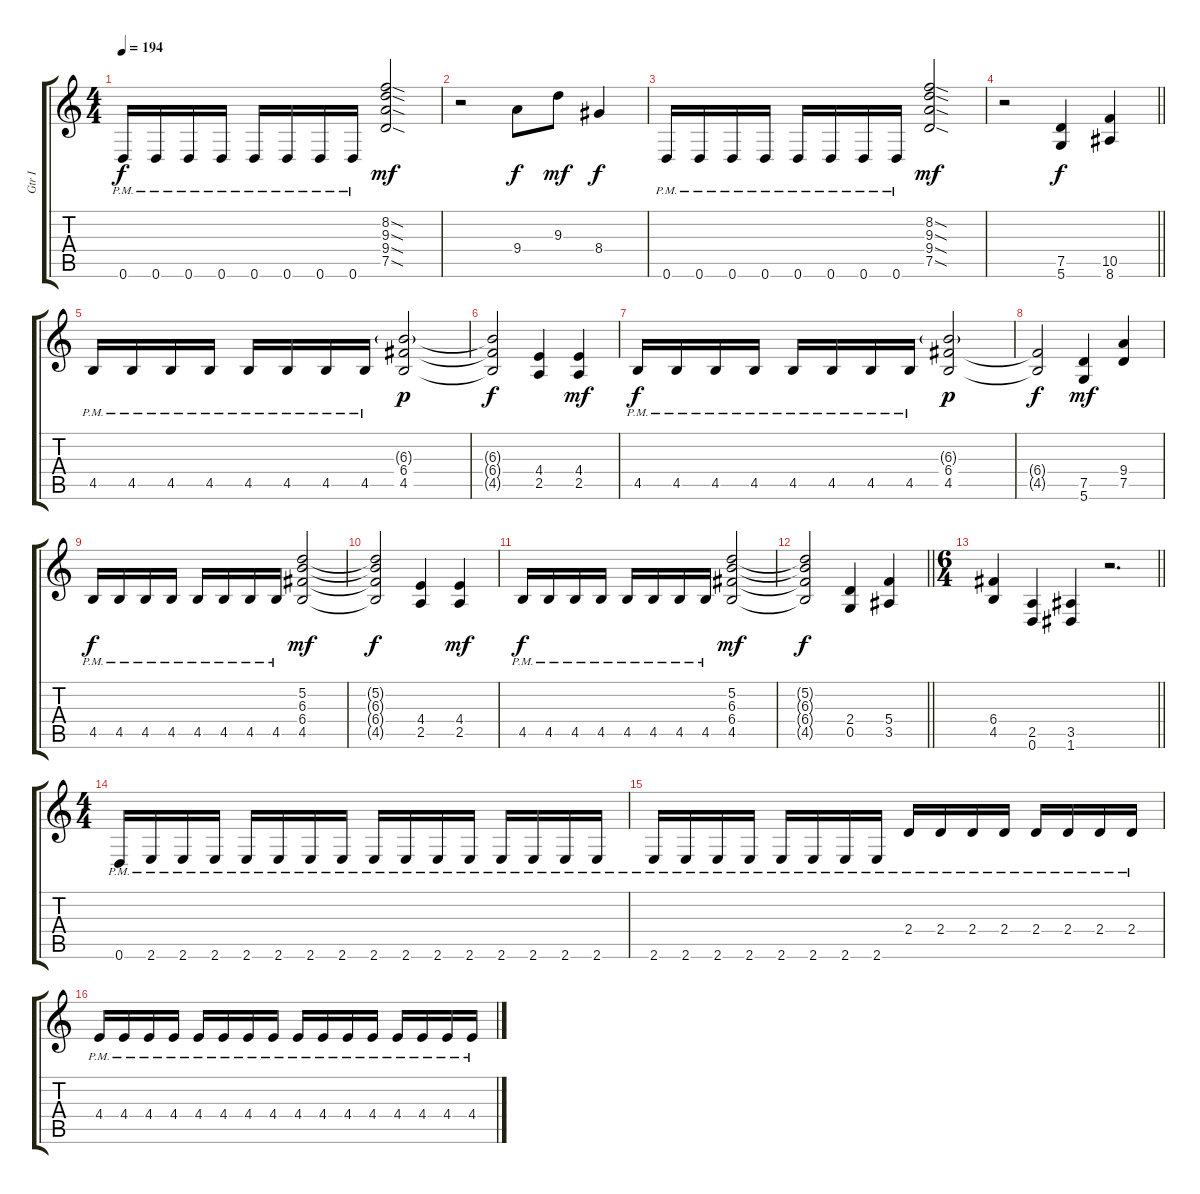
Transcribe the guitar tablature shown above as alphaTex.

\track ("Gtr I" "Gtr I") {instrument distortionguitar}
\staff {score tabs}
\tuning (D4 A3 F3 C3 G2 D2) {hide}
\ts (4 4)
\tempo 194
\clef g2
\ks c
0.6{pm}.16{dy f volume 13} 0.6{pm}.16 0.6{pm}.16 0.6{pm}.16 0.6{pm}.16 0.6{pm}.16 0.6{pm}.16 0.6{pm}.16 (8.2{sod} 9.3{sod} 9.4{sod} 7.5{sod}).2{dy mf} |
r.2 9.4.8{dy f} 9.3.8{dy mf} 8.4.4{dy f} |
0.6{pm}.16{volume 13} 0.6{pm}.16 0.6{pm}.16 0.6{pm}.16 0.6{pm}.16 0.6{pm}.16 0.6{pm}.16 0.6{pm}.16 (8.2{sod} 9.3{sod} 9.4{sod} 7.5{sod}).2{dy mf} |
\barLineRight lightlight
r.2 (7.5 5.6).4{dy f} (10.5 8.6).4 |
4.5{pm}.16{volume 14} 4.5{pm}.16 4.5{pm}.16 4.5{pm}.16 4.5{pm}.16 4.5{pm}.16 4.5{pm}.16 4.5{pm}.16 (6.3{g} 6.4 4.5).2{dy p} |
(6.3{t} 6.4{t} 4.5{t}).2{dy f} (4.4 2.5).4 (4.4 2.5).4{dy mf} |
4.5{pm}.16{dy f volume 14} 4.5{pm}.16 4.5{pm}.16 4.5{pm}.16 4.5{pm}.16 4.5{pm}.16 4.5{pm}.16 4.5{pm}.16 (6.3{g} 6.4 4.5).2{dy p} |
(6.4{t} 4.5{t}).2{dy f} (7.5 5.6).4{dy mf} (9.4 7.5).4 |
4.5{pm}.16{dy f} 4.5{pm}.16 4.5{pm}.16 4.5{pm}.16 4.5{pm}.16 4.5{pm}.16 4.5{pm}.16 4.5{pm}.16 (5.2 6.3 6.4 4.5).2{dy mf} |
(5.2{t} 6.3{t} 6.4{t} 4.5{t}).2{dy f} (4.4 2.5).4 (4.4 2.5).4{dy mf} |
4.5{pm}.16{dy f} 4.5{pm}.16 4.5{pm}.16 4.5{pm}.16 4.5{pm}.16 4.5{pm}.16 4.5{pm}.16 4.5{pm}.16 (5.2 6.3 6.4 4.5).2{dy mf} |
\barLineRight lightlight
(5.2{t} 6.3{t} 6.4{t} 4.5{t}).2{dy f} (2.4 0.5).4 (5.4 3.5).4 |
\ts (6 4)
\barLineRight lightlight
(6.4 4.5).4 (2.5 0.6).4 (3.5 1.6).4 r.2{d} |
\ts (4 4)
0.6{pm}.16{volume 12 balance 1} 2.6{pm}.16 2.6{pm}.16 2.6{pm}.16 2.6{pm}.16 2.6{pm}.16 2.6{pm}.16 2.6{pm}.16 2.6{pm}.16 2.6{pm}.16 2.6{pm}.16 2.6{pm}.16 2.6{pm}.16 2.6{pm}.16 2.6{pm}.16 2.6{pm}.16 |
2.6{pm}.16 2.6{pm}.16 2.6{pm}.16 2.6{pm}.16 2.6{pm}.16 2.6{pm}.16 2.6{pm}.16 2.6{pm}.16 2.4{pm}.16 2.4{pm}.16 2.4{pm}.16 2.4{pm}.16 2.4{pm}.16 2.4{pm}.16 2.4{pm}.16 2.4{pm}.16 |
4.4{pm}.16 4.4{pm}.16 4.4{pm}.16 4.4{pm}.16 4.4{pm}.16 4.4{pm}.16 4.4{pm}.16 4.4{pm}.16 4.4{pm}.16 4.4{pm}.16 4.4{pm}.16 4.4{pm}.16 4.4{pm}.16 4.4{pm}.16 4.4{pm}.16 4.4{pm}.16
